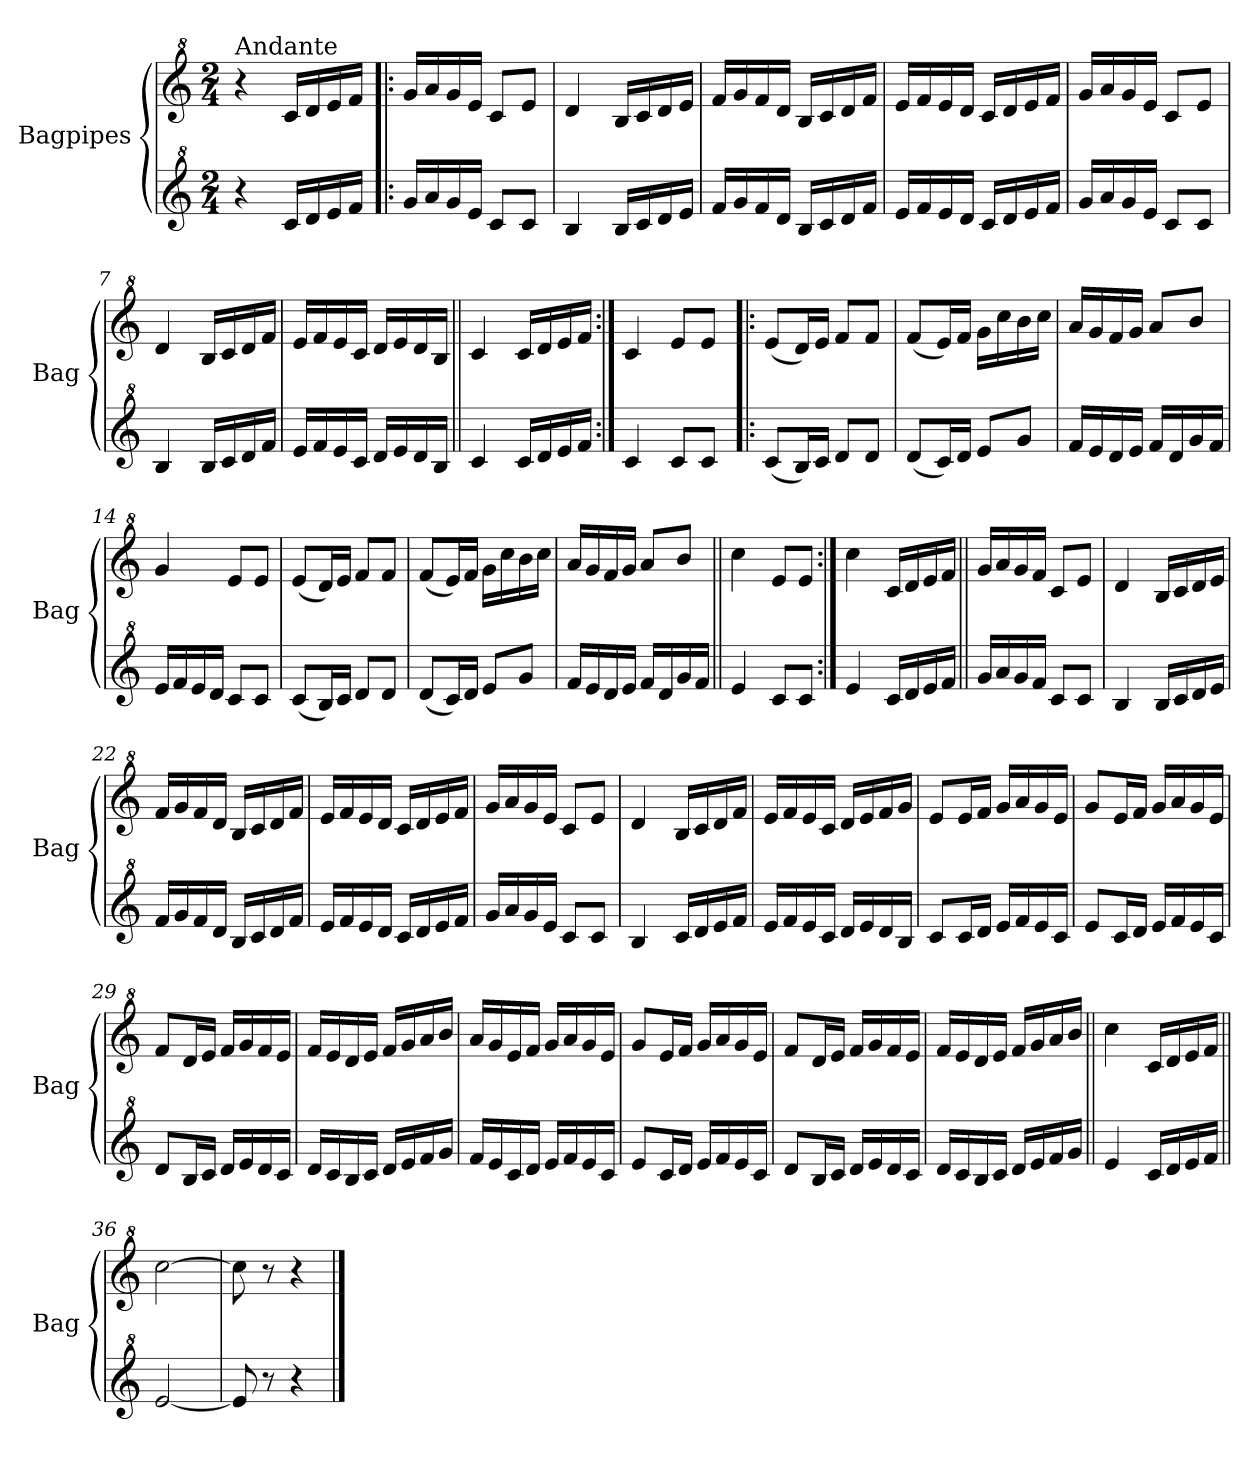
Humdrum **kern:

**kern	**kern
*part2	*part1
*staff2	*staff1
*I"Bagpipes	*I"Bagpipes
*I'Bag	*I'Bag
*clefG^2	*clefG^2
*k[]	*k[]
*C:	*C:
*M2/4	*M2/4
=1	=1
!	!LO:TX:a:t=Andante
4r	4r
16cc/LL	16cc/LL
16dd/	16dd/
16ee/	16ee/
16ff/JJ	16ff/JJ
=2!|:	=2!|:
16gg/LL	16gg/LL
16aa/	16aa/
16gg/	16gg/
16ee/JJ	16ee/JJ
8cc/L	8cc/L
8cc/J	8ee/J
=3	=3
4b/	4dd/
16b/LL	16b/LL
16cc/	16cc/
16dd/	16dd/
16ee/JJ	16ee/JJ
=4	=4
16ff/LL	16ff/LL
16gg/	16gg/
16ff/	16ff/
16dd/JJ	16dd/JJ
16b/LL	16b/LL
16cc/	16cc/
16dd/	16dd/
16ff/JJ	16ff/JJ
=5	=5
16ee/LL	16ee/LL
16ff/	16ff/
16ee/	16ee/
16dd/JJ	16dd/JJ
16cc/LL	16cc/LL
16dd/	16dd/
16ee/	16ee/
16ff/JJ	16ff/JJ
=6	=6
16gg/LL	16gg/LL
16aa/	16aa/
16gg/	16gg/
16ee/JJ	16ee/JJ
8cc/L	8cc/L
8cc/J	8ee/J
!!LO:LB:g=z
=7	=7
4b/	4dd/
16b/LL	16b/LL
16cc/	16cc/
16dd/	16dd/
16ff/JJ	16ff/JJ
=8	=8
16ee/LL	16ee/LL
16ff/	16ff/
16ee/	16ee/
16cc/JJ	16cc/JJ
16dd/LL	16dd/LL
16ee/	16ee/
16dd/	16dd/
16b/JJ	16b/JJ
=9||	=9||
4cc/	4cc/
16cc/LL	16cc/LL
16dd/	16dd/
16ee/	16ee/
16ff/JJ	16ff/JJ
=10:|!	=10:|!
4cc/	4cc/
8cc/L	8ee/L
8cc/J	8ee/J
=11!|:	=11!|:
(8cc/L	(8ee/L
16b/L)	16dd/L)
16cc/JJ	16ee/JJ
8dd/L	8ff/L
8dd/J	8ff/J
=12	=12
(8dd/L	(8ff/L
16cc/L)	16ee/L)
16dd/JJ	16ff/JJ
8ee/L	16gg\LL
.	16ccc\
8gg/J	16bb\
.	16ccc\JJ
!!LO:LB:g=z
=13	=13
16ff/LL	16aa/LL
16ee/	16gg/
16dd/	16ff/
16ee/JJ	16gg/JJ
16ff/LL	8aa/L
16dd/	.
16gg/	8bb/J
16ff/JJ	.
=14	=14
16ee/LL	4gg/
16ff/	.
16ee/	.
16dd/JJ	.
8cc/L	8ee/L
8cc/J	8ee/J
=15	=15
(8cc/L	(8ee/L
16b/L)	16dd/L)
16cc/JJ	16ee/JJ
8dd/L	8ff/L
8dd/J	8ff/J
=16	=16
(8dd/L	(8ff/L
16cc/L)	16ee/L)
16dd/JJ	16ff/JJ
8ee/L	16gg\LL
.	16ccc\
8gg/J	16bb\
.	16ccc\JJ
=17	=17
16ff/LL	16aa/LL
16ee/	16gg/
16dd/	16ff/
16ee/JJ	16gg/JJ
16ff/LL	8aa/L
16dd/	.
16gg/	8bb/J
16ff/JJ	.
=18||	=18||
4ee/	4ccc\
8cc/L	8ee/L
8cc/J	8ee/J
!!LO:LB:g=z
=19:|!	=19:|!
4ee/	4ccc\
16cc/LL	16cc/LL
16dd/	16dd/
16ee/	16ee/
16ff/JJ	16ff/JJ
=20||	=20||
16gg/LL	16gg/LL
16aa/	16aa/
16gg/	16gg/
16ff/JJ	16ff/JJ
8cc/L	8cc/L
8cc/J	8ee/J
=21	=21
4b/	4dd/
16b/LL	16b/LL
16cc/	16cc/
16dd/	16dd/
16ee/JJ	16ee/JJ
=22	=22
16ff/LL	16ff/LL
16gg/	16gg/
16ff/	16ff/
16dd/JJ	16dd/JJ
16b/LL	16b/LL
16cc/	16cc/
16dd/	16dd/
16ff/JJ	16ff/JJ
=23	=23
16ee/LL	16ee/LL
16ff/	16ff/
16ee/	16ee/
16dd/JJ	16dd/JJ
16cc/LL	16cc/LL
16dd/	16dd/
16ee/	16ee/
16ff/JJ	16ff/JJ
=24	=24
16gg/LL	16gg/LL
16aa/	16aa/
16gg/	16gg/
16ee/JJ	16ee/JJ
8cc/L	8cc/L
8cc/J	8ee/J
!!LO:LB:g=z
=25	=25
4b/	4dd/
16cc/LL	16b/LL
16dd/	16cc/
16ee/	16dd/
16ff/JJ	16ff/JJ
=26	=26
16ee/LL	16ee/LL
16ff/	16ff/
16ee/	16ee/
16cc/JJ	16cc/JJ
16dd/LL	16dd/LL
16ee/	16ee/
16dd/	16ff/
16b/JJ	16gg/JJ
=27	=27
8cc/L	8ee/L
16cc/L	16ee/L
16dd/JJ	16ff/JJ
16ee/LL	16gg/LL
16ff/	16aa/
16ee/	16gg/
16cc/JJ	16ee/JJ
=28	=28
8ee/L	8gg/L
16cc/L	16ee/L
16dd/JJ	16ff/JJ
16ee/LL	16gg/LL
16ff/	16aa/
16ee/	16gg/
16cc/JJ	16ee/JJ
=29	=29
8dd/L	8ff/L
16b/L	16dd/L
16cc/JJ	16ee/JJ
16dd/LL	16ff/LL
16ee/	16gg/
16dd/	16ff/
16cc/JJ	16ee/JJ
!!LO:PB:g=z
=30	=30
16dd/LL	16ff/LL
16cc/	16ee/
16b/	16dd/
16cc/JJ	16ee/JJ
16dd/LL	16ff/LL
16ee/	16gg/
16ff/	16aa/
16gg/JJ	16bb/JJ
=31	=31
16ff/LL	16aa/LL
16ee/	16gg/
16cc/	16ee/
16dd/JJ	16ff/JJ
16ee/LL	16gg/LL
16ff/	16aa/
16ee/	16gg/
16cc/JJ	16ee/JJ
=32	=32
8ee/L	8gg/L
16cc/L	16ee/L
16dd/JJ	16ff/JJ
16ee/LL	16gg/LL
16ff/	16aa/
16ee/	16gg/
16cc/JJ	16ee/JJ
=33	=33
8dd/L	8ff/L
16b/L	16dd/L
16cc/JJ	16ee/JJ
16dd/LL	16ff/LL
16ee/	16gg/
16dd/	16ff/
16cc/JJ	16ee/JJ
=34	=34
16dd/LL	16ff/LL
16cc/	16ee/
16b/	16dd/
16cc/JJ	16ee/JJ
16dd/LL	16ff/LL
16ee/	16gg/
16ff/	16aa/
16gg/JJ	16bb/JJ
!!LO:LB:g=z
=35||	=35||
4ee/	4ccc\
16cc/LL	16cc/LL
16dd/	16dd/
16ee/	16ee/
16ff/JJ	16ff/JJ
=36||	=36||
[2ee/	[2ccc\
=37	=37
8ee/]	8ccc\]
8r	8r
4r	4r
==	==
*-	*-
